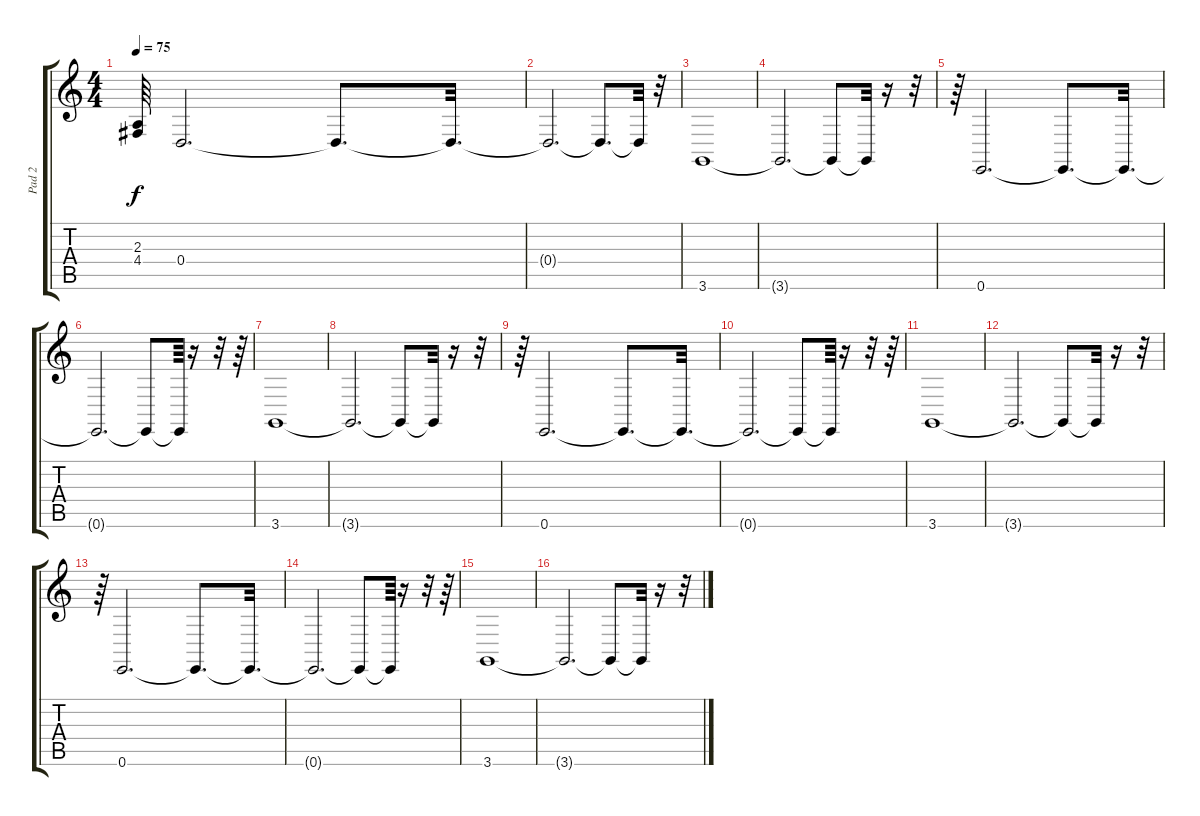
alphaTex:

\track ("Pad 2" "Pad 2") {instrument pad2warm}
\staff {score tabs}
\tuning (E4 B3 G3 D3 A2 E2) {hide}
\ts (4 4)
\tempo 75
\clef g2
\ks c
(2.3 4.4).64{dy f} 0.4.2{d} 0.4{t}.8{d} 0.4{t}.32{d} |
0.4{t}.2{d} 0.4{t}.8{d} 0.4{t}.32 r.32 |
3.6.1 |
3.6{t}.2{d} 3.6{t}.8 3.6{t}.32 r.16 r.32 |
r.64 0.6.2{d} 0.6{t}.8{d} 0.6{t}.32{d} |
0.6{t}.2{d} 0.6{t}.8 0.6{t}.64 r.16 r.32 r.64 |
3.6.1 |
3.6{t}.2{d} 3.6{t}.8 3.6{t}.32 r.16 r.32 |
r.64 0.6.2{d} 0.6{t}.8{d} 0.6{t}.32{d} |
0.6{t}.2{d} 0.6{t}.8 0.6{t}.64 r.16 r.32 r.64 |
3.6.1 |
3.6{t}.2{d} 3.6{t}.8 3.6{t}.32 r.16 r.32 |
r.64 0.6.2{d} 0.6{t}.8{d} 0.6{t}.32{d} |
0.6{t}.2{d} 0.6{t}.8 0.6{t}.64 r.16 r.32 r.64 |
3.6.1 |
3.6{t}.2{d} 3.6{t}.8 3.6{t}.32 r.16 r.32
